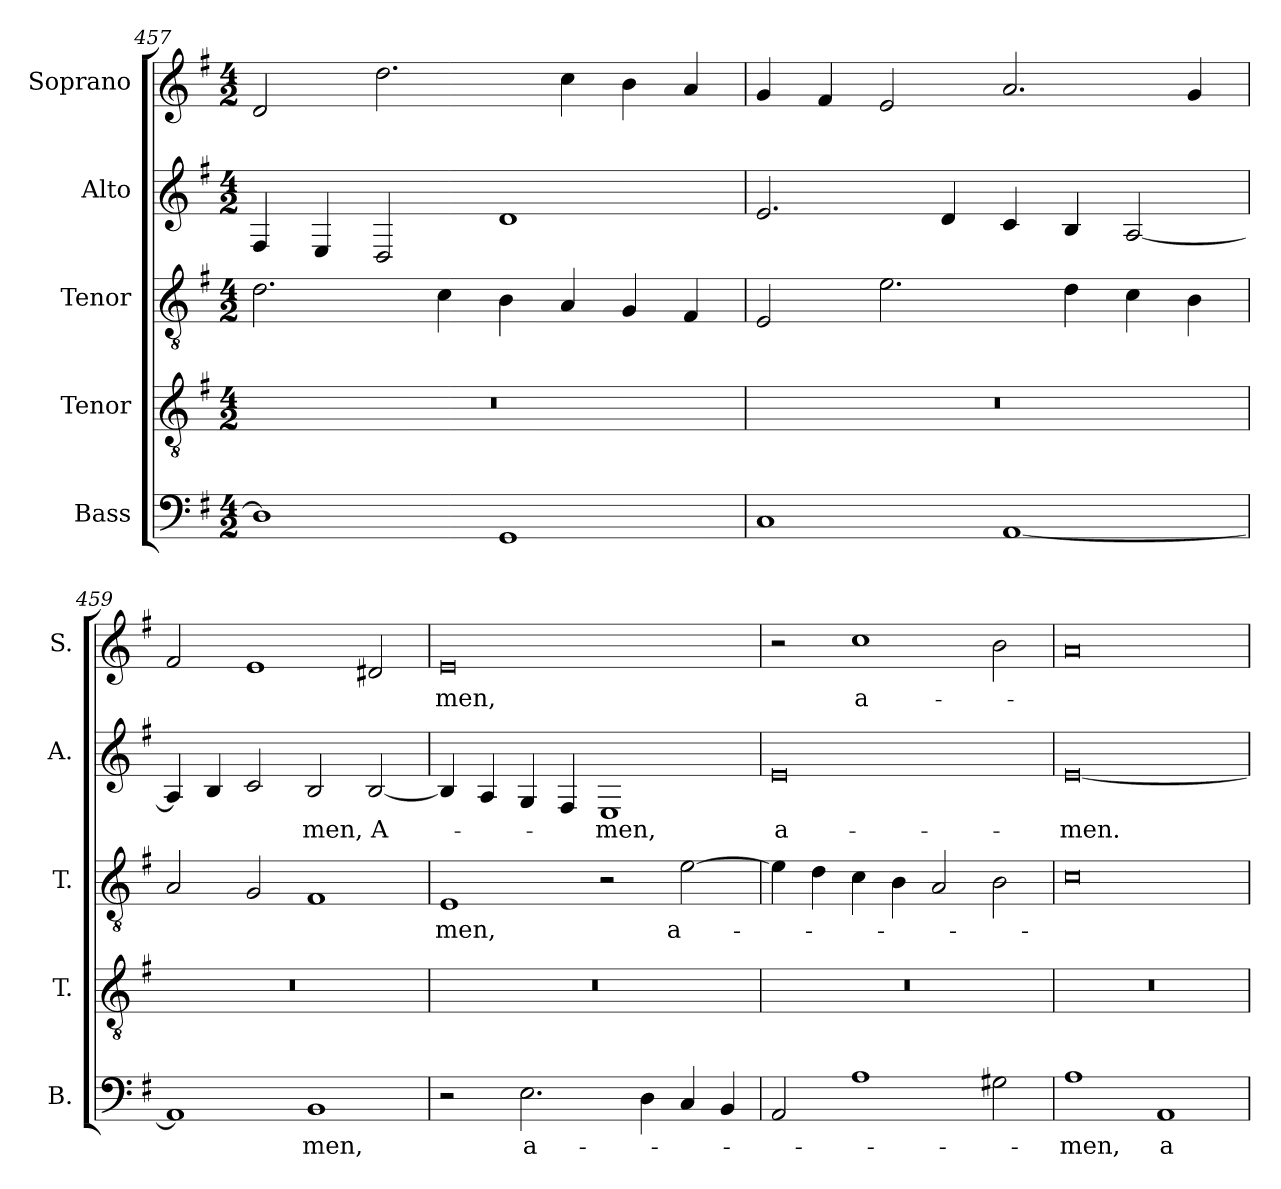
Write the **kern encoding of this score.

**kern	**text	**kern	**kern	**text	**kern	**text	**kern	**text
*part5	*part5	*part4	*part3	*part3	*part2	*part2	*part1	*part1
*staff5	*staff5	*staff4	*staff3	*staff3	*staff2	*staff2	*staff1	*staff1
*I"Bass	*	*I"Tenor	*I"Tenor	*	*I"Alto	*	*I"Soprano	*
*I'B.	*	*I'T.	*I'T.	*	*I'A.	*	*I'S.	*
*clefF4	*	*clefGv2	*clefGv2	*	*clefG2	*	*clefG2	*
*	*	*ITrd7c12	*ITrd7c12	*	*	*	*	*
*k[f#]	*	*k[f#]	*k[f#]	*	*k[f#]	*	*k[f#]	*
*G:	*	*G:	*G:	*	*G:	*	*G:	*
*M4/2	*	*M4/2	*M4/2	*	*M4/2	*	*M4/2	*
=457	=457	=457	=457	=457	=457	=457	=457	=457
!	!	!LO:N:vis=1	!	!	!	!	!	!
1Di]	.	0r	2.Di\	.	4F#i/	.	2di/	.
.	.	.	.	.	4Ei/	.	.	.
.	.	.	.	.	2Di/	.	2.ddi\	.
.	.	.	4Ci\	.	.	.	.	.
1GGi	.	.	4BBi\	.	1di	.	.	.
.	.	.	4AAi/	.	.	.	4cci\	.
.	.	.	4GGi/	.	.	.	4bi\	.
.	.	.	4FF#i/	.	.	.	4ai/	.
!!LO:LB:g=z
=458	=458	=458	=458	=458	=458	=458	=458	=458
!	!	!LO:N:vis=1	!	!	!	!	!	!
1Ci	.	0r	2EEi/	.	2.ei/	.	4gi/	.
.	.	.	.	.	.	.	4f#i/	.
.	.	.	2.Ei\	.	.	.	2ei/	.
.	.	.	.	.	4di/	.	.	.
[1AAi	.	.	.	.	4ci/	.	2.ai/	.
.	.	.	4Di\	.	4Bi/	.	.	.
.	.	.	4Ci\	.	[2Ai/	.	.	.
.	.	.	4BBi\	.	.	.	4gi/	.
=459	=459	=459	=459	=459	=459	=459	=459	=459
!	!	!LO:N:vis=1	!	!	!	!	!	!
1AAi]	.	0r	2AAi/	.	4Ai/]	.	2f#i/	.
.	.	.	.	.	4Bi/	.	.	.
.	.	.	2GGi/	.	2ci/	.	1ei	.
!	!LO:LY:b:color=#000000	!	!	!	!	!	!	!
!	!	!	!	!	!	!LO:LY:b:color=#000000	!	!
1BBi	-men,	.	1FF#i	.	2Bi/	-men,	.	.
!	!	!	!	!	!	!LO:LY:b:color=#000000	!	!
.	.	.	.	.	[2Bi/	A-	2d#Xi/	.
=460	=460	=460	=460	=460	=460	=460	=460	=460
!	!	!LO:N:vis=1	!	!	!	!	!	!
!	!	!	!	!LO:LY:b:color=#000000	!	!	!	!
!	!	!	!	!	!	!	!	!LO:LY:b:color=#000000
2r	.	0r	1EEi	-men,	4Bi/]	.	0ei	-men,
.	.	.	.	.	4Ai/	.	.	.
!	!LO:LY:b:color=#000000	!	!	!	!	!	!	!
2.Ei\	a-	.	.	.	4Gi/	.	.	.
.	.	.	.	.	4F#i/	.	.	.
!	!	!	!	!	!	!LO:LY:b:color=#000000	!	!
.	.	.	2r	.	1Ei	-men,	.	.
4Di\	.	.	.	.	.	.	.	.
!	!	!	!	!LO:LY:b:color=#000000	!	!	!	!
4Ci/	.	.	[2Ei\	a-	.	.	.	.
4BBi/	.	.	.	.	.	.	.	.
=461	=461	=461	=461	=461	=461	=461	=461	=461
!	!	!LO:N:vis=1	!	!	!	!	!	!
!	!	!	!	!	!	!LO:LY:b:color=#000000	!	!
2AAi/	.	0r	4Ei\]	.	0ei	a-	2r	.
.	.	.	4Di\	.	.	.	.	.
!	!	!	!	!	!	!	!	!LO:LY:b:color=#000000
1Ai	.	.	4Ci\	.	.	.	1cci	a-
.	.	.	4BBi\	.	.	.	.	.
.	.	.	2AAi/	.	.	.	.	.
2G#Xi\	.	.	2BBi\	.	.	.	2bi\	.
=462	=462	=462	=462	=462	=462	=462	=462	=462
!	!LO:LY:b:color=#000000	!LO:N:vis=1	!	!	!	!	!	!
!	!	!	!	!	!	!LO:LY:b:color=#000000	!	!
1Ai	-men,	0r	0Ci	.	[0ei	-men.	0ai	.
!	!LO:LY:b:color=#000000	!	!	!	!	!	!	!
1AAi	a-	.	.	.	.	.	.	.
=	=	=	=	=	=	=	=	=
*-	*-	*-	*-	*-	*-	*-	*-	*-
